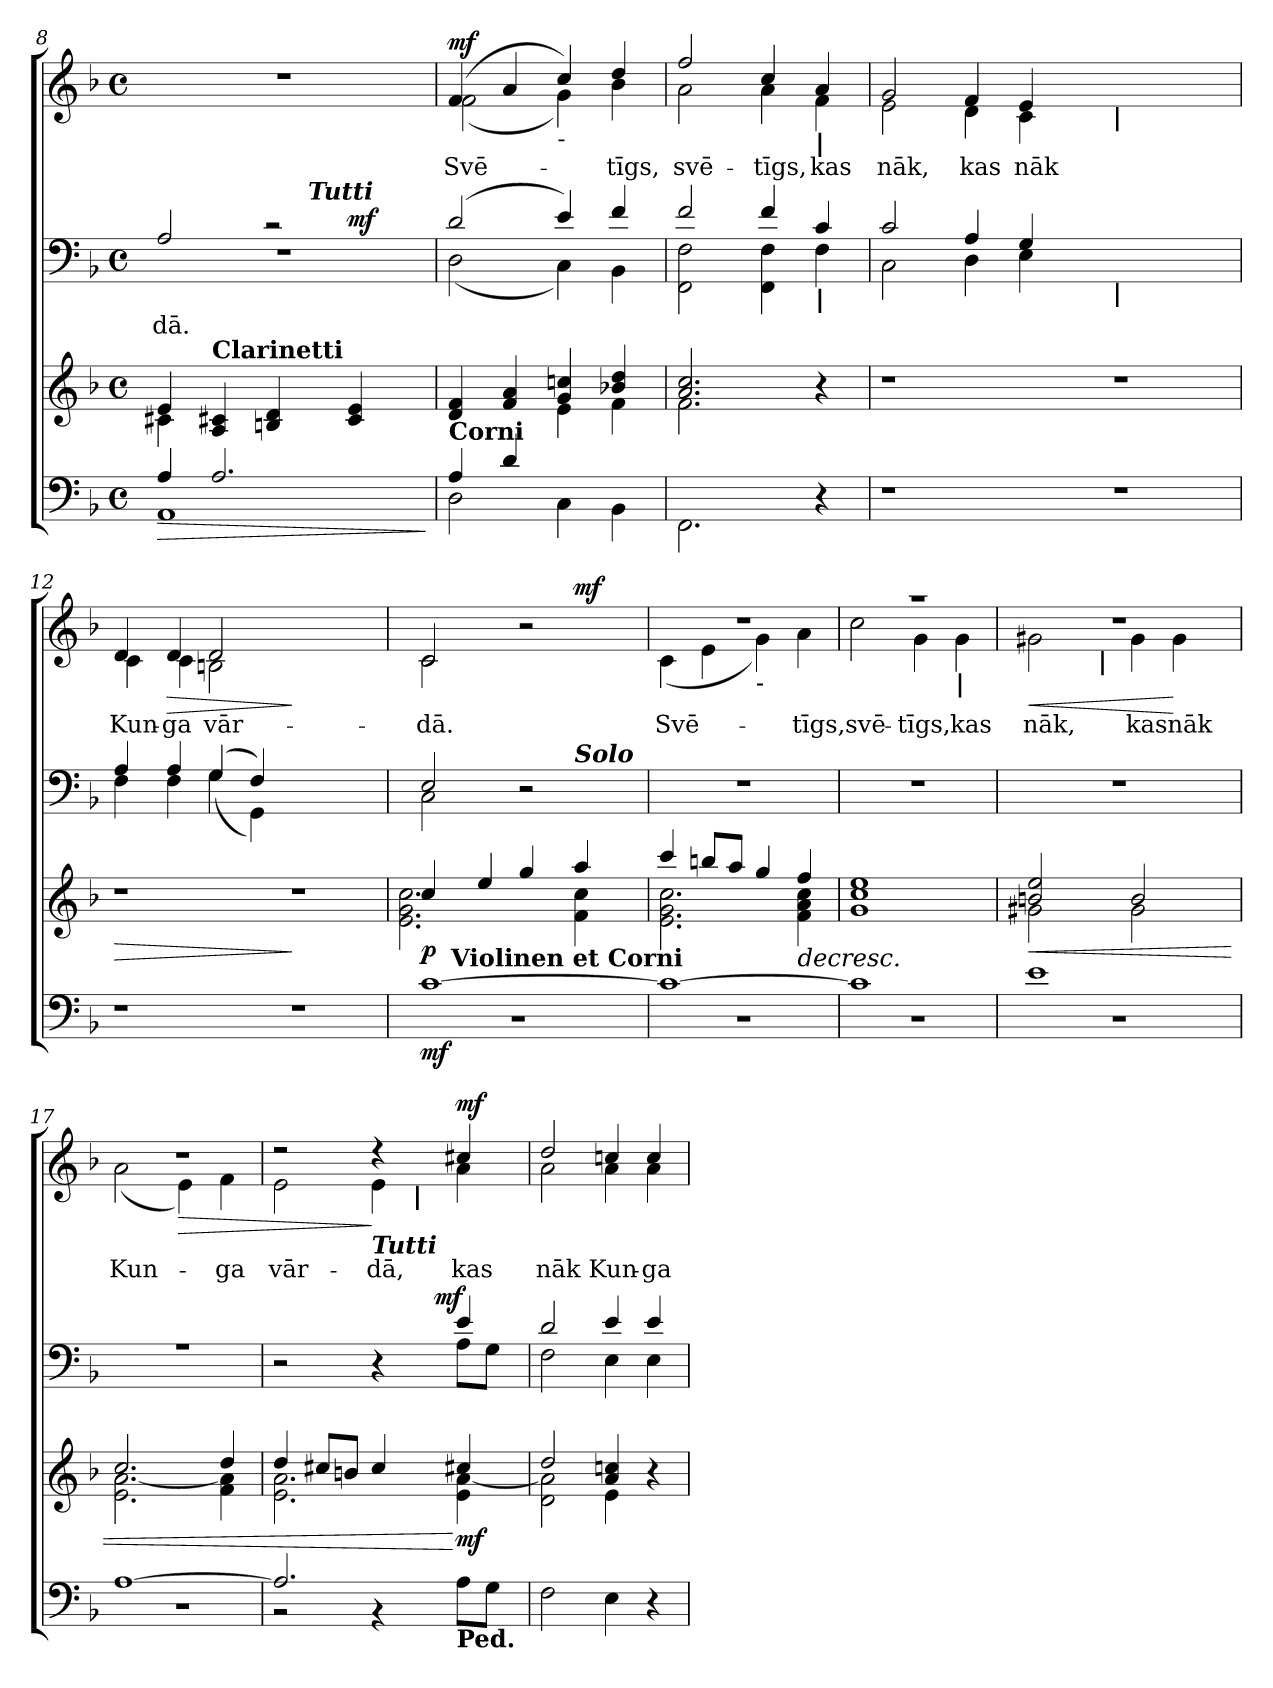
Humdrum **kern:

**kern	**dynam	**kern	**dynam	**kern	**text	**dynam	**kern	**text	**dynam
*part4	*part4	*part3	*part3	*part2	*part2	*part2	*part1	*part1	*part1
*staff4	*staff4	*staff3	*staff3	*staff2	*staff2	*staff2	*staff1	*staff1	*staff1
*clefF4	*	*clefG2	*	*clefF4	*	*	*clefG2	*	*
*k[b-]	*	*k[b-]	*	*k[b-]	*	*	*k[b-]	*	*
*F:	*	*F:	*	*F:	*	*	*F:	*	*
*M4/4	*	*M4/4	*	*M4/4	*	*	*M4/4	*	*
*met(c)	*	*met(c)	*	*met(c)	*	*	*met(c)	*	*
=8	=8	=8	=8	=8	=8	=8	=8	=8	=8
!	!LO:HP:b	!	!	!	!	!	!	!	!
*^	*	*^	*	*	*	*	*	*	*
!	!	!	!	!	!	!	!LO:LY:a:color=#000000	!	!	!	!
*	*	*	*	*	*	*^	*	*	*^	*	*
*	*	*	*	*	*	*	*^	*	*	*	*	*	*
*	*	*	*	*	*	*	*	*^	*	*	*	*	*	*
4Ai/	1AAi	>	4ei/	4c#Xi\	.	2Ai/	1r	2.ryy	2ryy	-dā.	.	1r	1ryy	.	.
!	!	!	!LO:TX:a:B:t=Clarinetti	!	!	!	!	!	!	!	!	!	!	!	!
2.Ai/	.	.	4Ai/ 4c#Xi	4ryy	.	.	.	.	.	.	.	.	.	.	.
.	.	.	4Bni/ 4di	2ryy	.	2r	.	.	16ryy	.	.	.	.	.	.
.	.	.	.	.	.	.	.	.	32ryy	.	.	.	.	.	.
.	.	.	.	.	.	.	.	.	512.ryy	.	.	.	.	.	.
!	!	!	!	!	!	!	!	!	!LO:TX:a:Bi:t=Tutti	!	!	!	!	!	!
.	.	.	.	.	.	.	.	.	4ryy	.	.	.	.	.	.
.	.	.	4c#i/ 4ei	.	.	.	.	4ryy	.	.	mf	.	.	.	.
.	.	.	.	.	.	.	.	.	8ryy	.	.	.	.	.	.
.	.	.	.	.	.	.	.	.	64ryy	.	.	.	.	.	.
.	.	.	.	.	.	.	.	.	128ryy	.	.	.	.	.	.
.	.	.	.	.	.	.	.	.	256ryy	.	.	.	.	.	.
.	.	.	.	.	.	.	.	.	1024ryy	.	.	.	.	.	.
*v	*v	*	*	*	*	*	*	*	*	*	*	*v	*v	*	*
*	*	*v	*v	*	*	*	*	*	*	*	*	*	*
.	]	.	.	.	.	.	.	.	.	.	.	.
*	*	*	*	*	*v	*v	*v	*	*	*	*	*
=9	=9	=9	=9	=9	=9	=9	=9	=9	=9	=9
*^	*	*^	*	*	*	*	*	*	*	*
*	*	*	*	*	*	*^	*^	*	*	*	*	*
!LO:TX:a:B:t=Corni	!	!	!	!	!	!	!	!	!	!	!	!	!	!
!	!	!	!	!	!	!	!	!	!	!	!	!	!LO:LY:b:color=#000000	!
*	*	*	*	*	*	*	*v	*v	*v	*	*	*^	*	*
4Ai/	2Di\	.	4di/ 4fi	2ryy	.	(2di/	(2Di\	.	.	(4fi/	(2fi\	Svē-	mf
4di/	.	.	4fi/ 4ai	.	.	.	.	.	.	4ai/	.	.	.
!	!	!	!	!	!	!	!	!	!	!LO:TX:b:t=-	!	!	!
4Ci\	2ryy	.	4gi/ 4ccni	4ei\	.	4ei/)	4Ci\)	.	.	4cci/)	4gi\)	.	.
!	!	!	!	!	!	!	!	!	!	!	!	!LO:LY:b:color=#000000	!
4BB-i\	.	.	4b-Xi/ 4ddi	4fi\	.	4fi/	4BB-i\	.	.	4ddi/	4b-i\	-tīgs,	.
*v	*v	*	*	*	*	*	*	*	*	*	*	*	*
=10	=10	=10	=10	=10	=10	=10	=10	=10	=10	=10	=10	=10
!	!	!	!	!	!	!	!	!	!	!	!LO:LY:b:color=#000000	!
2.FFi\	.	2.ai/ 2.cci	2.fi\	.	2fi/	2FFi\ 2Fi	.	.	2ffi/	2ai\	svē-	.
!	!	!	!	!	!	!	!	!	!	!	!LO:LY:b:color=#000000	!
.	.	.	.	.	4fi/	4FFi\ 4Fi	.	.	4cci/	4ai\	-tīgs,	.
!	!	!	!	!	!	!	!	!	!LO:TX:b:B:t=|	!	!	!
!	!	!	!	!	!LO:TX:b:B:t=|	!	!	!	!	!	!	!
!	!	!	!	!	!	!	!	!	!	!	!LO:LY:b:color=#000000	!
4r	.	4r	4ryy	.	4ci/	4Fi\	.	.	4ai/	4fi\	kas	.
*	*	*v	*v	*	*	*	*	*	*v	*v	*	*
=11	=11	=11	=11	=11	=11	=11	=11	=11	=11	=11
*	*	*^	*	*	*	*	*	*^	*	*
!	!	!	!	!	!	!	!	!	!	!	!LO:LY:b:color=#000000	!
*	*	*v	*v	*	*	*^	*	*	*	*^	*	*
1r	.	1r	.	2ci/	2Ci\	2ryy	.	.	2gi/	2ei\	2ryy	nāk,	.
!	!	!	!	!	!	!	!	!	!	!	!	!LO:LY:b:color=#000000	!
.	.	.	.	4Ai/	4Di\	4ryy	.	.	4fi/	4di\	4ryy	kas	.
!	!	!	!	!	!	!	!	!	!	!	!	!LO:LY:b:color=#000000	!
.	.	.	.	4Gi/	4Ei\	8ryy	.	.	4ei/	4ci\	8ryy	nāk	.
.	.	.	.	.	.	16ryy	.	.	.	.	16ryy	.	.
.	.	.	.	.	.	32ryy	.	.	.	.	32ryy	.	.
.	.	.	.	.	.	64ryy	.	.	.	.	64ryy	.	.
.	.	.	.	.	.	128...ryy	.	.	.	.	128...ryy	.	.
!	!	!	!	!	!	!	!	!	!	!	!LO:TX:b:B:t=|	!	!
!	!	!	!	!	!	!LO:TX:b:B:t=|	!	!	!	!	!	!	!
.	.	.	.	.	.	1ryy	.	.	.	.	1ryy	.	.
1r	.	1r	.	1ryy	1ryy	.	.	.	1ryy	1ryy	.	.	.
.	.	.	.	.	.	1024ryy	.	.	.	.	1024ryy	.	.
!!LO:LB:g=z
=12	=12	=12	=12	=12	=12	=12	=12	=12	=12	=12	=12	=12	=12
!	!	!	!LO:HP:b	!	!	!	!	!	!	!	!	!	!
*	*	*	*	*	*v	*v	*	*	*	*	*	*	*
*	*	*	*	*	*	*	*	*v	*v	*v	*	*
*	*	*	*	*	*^	*	*	*^	*	*
*	*	*	*	*	*	*	*	*	*	*^	*	*
!	!	!	!	!	!	!	!	!	!	!	!	!LO:LY:b:color=#000000	!
*	*	*	*	*	*v	*v	*	*	*	*	*	*	*
*	*	*	*	*	*	*	*	*	*v	*v	*	*
1r	.	1r	>	4Ai/	4Fi\	.	.	4di/	4ci\	Kun-	.
!	!	!	!	!	!	!	!	!	!	!LO:LY:b:color=#000000	!LO:HP:b
.	.	.	.	4Ai/	4Fi\	.	.	4di/	4ci\	-ga	>
!	!	!	!	!	!	!	!	!	!	!LO:LY:b:color=#000000	!
.	.	.	.	(4Gi/	(4Gi\	.	.	2di/	2Bni\	vār-	.
.	.	.	.	4Fi/)	4GGi\)	.	.	.	.	.	.
1r	.	1r	]	1ryy	1ryy	.	.	1ryy	1ryy	.	]
*	*	*	*	*	*	*	*	*v	*v	*	*
=13	=13	=13	=13	=13	=13	=13	=13	=13	=13	=13
*^	*	*^	*	*	*	*	*	*	*	*
*	*	*	*	*	*	*	*	*	*	*^	*	*
!	!	!	!	!	!	!	!	!	!	!	!	!LO:LY:b:color=#000000	!
*	*	*	*	*^	*	*	*^	*	*	*	*^	*	*
[1ci	1r	mf	4cci/	2.ei\ 2.gi 2.cci	8ryy	p	2Ei/	2Ci\	2.ryy	.	.	2ci/	2ci\	2.ryy	-dā.	.
.	.	.	.	.	512.ryy	.	.	.	.	.	.	.	.	.	.	.
!	!	!	!	!	!LO:TX:b:B:t=Violinen et Corni	!	!	!	!	!	!	!	!	!	!	!
.	.	.	.	.	2ryy	.	.	.	.	.	.	.	.	.	.	.
.	.	.	4eei/	.	.	.	.	.	.	.	.	.	.	.	.	.
.	.	.	4ggi/	.	.	.	2r	2ryy	.	.	.	2r	2ryy	.	.	.
.	.	.	.	.	4ryy	.	.	.	.	.	.	.	.	.	.	.
!	!	!	!	!	!	!	!	!	!LO:TX:a:Bi:t=Solo	!	!	!	!	!	!	!
.	.	.	4aai/	4fi\ 4cci	.	.	.	.	4ryy	.	.	.	.	4ryy	.	mf
.	.	.	.	.	16ryy	.	.	.	.	.	.	.	.	.	.	.
.	.	.	.	.	32ryy	.	.	.	.	.	.	.	.	.	.	.
.	.	.	.	.	64ryy	.	.	.	.	.	.	.	.	.	.	.
.	.	.	.	.	128ryy	.	.	.	.	.	.	.	.	.	.	.
.	.	.	.	.	256ryy	.	.	.	.	.	.	.	.	.	.	.
.	.	.	.	.	1024ryy	.	.	.	.	.	.	.	.	.	.	.
*	*	*	*	*v	*v	*	*	*	*	*	*	*	*v	*v	*	*
*	*	*	*	*	*	*v	*v	*v	*	*	*	*	*	*
=14	=14	=14	=14	=14	=14	=14	=14	=14	=14	=14	=14	=14
*	*	*	*	*^	*	*^	*	*	*	*^	*	*
*	*	*	*	*	*	*	*	*^	*	*	*	*	*	*	*
!	!	!	!	!	!	!	!	!	!	!	!	!	!	!	!LO:LY:b:color=#000000	!
*	*	*	*	*v	*v	*	*	*	*	*	*	*	*v	*v	*	*
*	*	*	*	*	*	*v	*v	*v	*	*	*	*	*	*
1ci_	1r	.	4ccci/	2.ei\ 2.gi 2.cci	.	1r	.	.	1r	(4ci\	Svē-	.
.	.	.	8bbni/L	.	.	.	.	.	.	4ei\	.	.
.	.	.	8aai/J	.	.	.	.	.	.	.	.	.
!	!	!	!	!	!	!	!	!	!	!LO:TX:b:t=-	!	!
.	.	.	4ggi/	.	.	.	.	.	.	4gi\)	.	.
!	!	!	!	!	!LO:HP:b	!	!	!	!	!	!	!
!	!	!	!	!	!	!	!	!	!	!	!LO:LY:b:color=#000000	!
.	.	.	4ffi/	4fi\ 4ai 4cci	>	.	.	.	.	4ai\	-tīgs,	.
*	*	*	*v	*v	*	*	*	*	*	*	*	*
=15	=15	=15	=15	=15	=15	=15	=15	=15	=15	=15	=15
*	*	*	*^	*	*	*	*	*	*	*	*
!	!	!	!	!	!	!	!	!	!	!	!LO:LY:b:color=#000000	!
*	*	*	*v	*v	*	*	*	*	*	*	*	*
1ci]	1r	.	1gi 1cci 1eei	.	1r	.	.	1r	2cci\	svē-	.
!	!	!	!	!	!	!	!	!	!	!LO:LY:b:color=#000000	!
.	.	.	.	.	.	.	.	.	4gi\	-tīgs,	.
!	!	!	!	!	!	!	!	!	!LO:TX:b:B:t=|	!	!
!	!	!	!	!	!	!	!	!	!	!LO:LY:b:color=#000000	!
.	.	.	.	.	.	.	.	.	4gi\	kas	.
=16	=16	=16	=16	=16	=16	=16	=16	=16	=16	=16	=16
*	*	*	*^	*	*	*	*	*	*	*	*
!	!	!	!	!	!LO:HP:b	!	!	!	!	!	!	!
!	!	!	!	!	!	!	!	!	!	!	!LO:LY:b:color=#000000	!LO:HP:b
*	*	*	*	*	*	*	*	*	*	*^	*	*
1ei	1r	.	2bni/ 2eei	2g#Xi\	<	1r	.	.	1r	2g#Xi\	4ryy	nāk,	<
.	.	.	.	.	.	.	.	.	.	.	16ryy	.	.
.	.	.	.	.	.	.	.	.	.	.	64ryy	.	.
.	.	.	.	.	.	.	.	.	.	.	512.ryy	.	.
!	!	!	!	!	!	!	!	!	!	!	!LO:TX:b:B:t=|	!	!
.	.	.	.	.	.	.	.	.	.	.	2ryy	.	.
!	!	!	!	!	!	!	!	!	!	!	!	!LO:LY:b:color=#000000	!
.	.	.	2bi/	2g#i\	]	.	.	.	.	4g#i\	.	kas	.
!	!	!	!	!	!	!	!	!	!	!	!	!LO:LY:b:color=#000000	!
.	.	.	.	.	.	.	.	.	.	4g#i\	.	nāk	[
.	.	.	.	.	.	.	.	.	.	.	8ryy	.	.
.	.	.	.	.	.	.	.	.	.	.	32ryy	.	.
.	.	.	.	.	.	.	.	.	.	.	128ryy	.	.
.	.	.	.	.	.	.	.	.	.	.	256ryy	.	.
.	.	.	.	.	.	.	.	.	.	.	1024ryy	.	.
*	*	*	*	*	*	*	*	*	*	*v	*v	*	*
!!LO:PB:g=z
=17	=17	=17	=17	=17	=17	=17	=17	=17	=17	=17	=17	=17
*	*	*	*	*	*	*^	*	*	*	*	*	*
*	*	*	*	*	*	*	*	*	*	*	*^	*	*
!	!	!	!	!	!	!	!	!	!	!	!	!	!LO:LY:b:color=#000000	!
*	*	*	*	*	*	*	*	*	*	*	*v	*v	*	*
[1Ai	1r	.	2.cci/	2.ei\ [2.ai	.	1r	1ryy	.	.	1r	(2ai\	Kun-	.
!	!	!	!	!	!	!	!	!	!	!	!	!	!LO:HP:b
.	.	.	.	.	.	.	.	.	.	.	4ei\)	.	>
!	!	!	!	!	!	!	!	!	!	!	!	!LO:LY:b:color=#000000	!
.	.	.	4ddi/	4fi\ 4ai]	.	.	.	.	.	.	4fi\	-ga	.
=18	=18	=18	=18	=18	=18	=18	=18	=18	=18	=18	=18	=18	=18
!	!	!	!	!	!	!	!	!	!	!	!	!LO:LY:b:color=#000000	!
*	*	*	*	*	*	*	*^	*	*	*	*^	*	*
2.Ai/]	2r	.	4ddi/	2.ei\ 2.ai	.	2r	2ryy	2ryy	.	.	2r	2ei\	2ryy	vār-	.
.	.	.	8cc#Xi/L	.	.	.	.	.	.	.	.	.	.	.	.
.	.	.	8bni/J	.	.	.	.	.	.	.	.	.	.	.	.
!	!	!	!	!	!	!	!	!	!	!	!LO:TX:b:Bi:t=Tutti	!	!	!	!
!	!	!	!	!	!	!	!	!	!	!	!	!	!	!LO:LY:b:color=#000000	!
.	4r	.	4cc#i/	.	.	4r	4ryy	8ryy	.	.	4r	4ei\	16ryy	-dā,	]
.	.	.	.	.	.	.	.	.	.	.	.	.	32ryy	.	.
.	.	.	.	.	.	.	.	.	.	.	.	.	64...ryy	.	.
!	!	!	!	!	!	!	!	!	!	!	!	!	!LO:TX:b:B:t=|	!	!
.	.	.	.	.	.	.	.	.	.	.	.	.	4ryy	.	.
.	.	.	.	.	.	.	.	32ryy	.	.	.	.	.	.	.
.	.	.	.	.	.	.	.	128ryy	.	.	.	.	.	.	.
.	.	.	.	.	.	.	.	256ryy	.	.	.	.	.	.	.
.	.	.	.	.	.	.	.	1024ryy	.	.	.	.	.	.	.
.	.	.	.	.	.	.	.	4ryy	.	mf	.	.	.	.	.
!LO:TX:b:B:t=Ped.	!	!	!	!	!	!	!	!	!	!	!	!	!	!	!
!	!	!	!	!	!	!	!	!	!	!	!	!	!	!LO:LY:b:color=#000000	!
8Ai\L	4ryy	.	4cc#Xi/	4ei\ [4ai	[ mf	4ei/	8Ai\L	.	.	.	4cc#Xi/	4ai\	.	kas	mf
.	.	.	.	.	.	.	.	.	.	.	.	.	8ryy	.	.
8Gi\J	.	.	.	.	.	.	8Gi\J	.	.	.	.	.	.	.	.
.	.	.	.	.	.	.	.	16ryy	.	.	.	.	.	.	.
.	.	.	.	.	.	.	.	64ryy	.	.	.	.	.	.	.
.	.	.	.	.	.	.	.	512.ryy	.	.	.	.	.	.	.
.	.	.	.	.	.	.	.	.	.	.	.	.	512ryy	.	.
*	*	*	*	*	*	*	*v	*v	*	*	*	*	*	*	*
*v	*v	*	*	*	*	*	*	*	*	*v	*v	*v	*	*
=19	=19	=19	=19	=19	=19	=19	=19	=19	=19	=19	=19
*^	*	*	*	*	*	*^	*	*	*^	*	*
*	*	*	*	*	*	*	*	*	*	*	*	*^	*	*
!	!	!	!	!	!	!	!	!	!	!	!	!	!	!LO:LY:b:color=#000000	!
*	*	*	*	*	*	*	*v	*v	*	*	*	*	*	*	*
*v	*v	*	*	*	*	*	*	*	*	*	*v	*v	*	*
2Fi\	.	2ddi/	2di\ 2ai]	.	2di/	2Fi\	.	.	2ddi/	2ai\	nāk	.
!	!	!	!	!	!	!	!	!	!	!	!LO:LY:b:color=#000000	!
4Ei\	.	4ai/ 4ccni	4ei\	.	4ei/	4Ei\	.	.	4ccni/	4ai\	Kun-	.
!	!	!	!	!	!	!	!	!	!	!	!LO:LY:b:color=#000000	!
4r	.	4r	4ryy	.	4ei/	4Ei\	.	.	4cci/	4ai\	-ga	.
*	*	*v	*v	*	*	*	*	*	*v	*v	*	*
*	*	*	*	*v	*v	*	*	*	*	*
=	=	=	=	=	=	=	=	=	=
*-	*-	*-	*-	*-	*-	*-	*-	*-	*-
